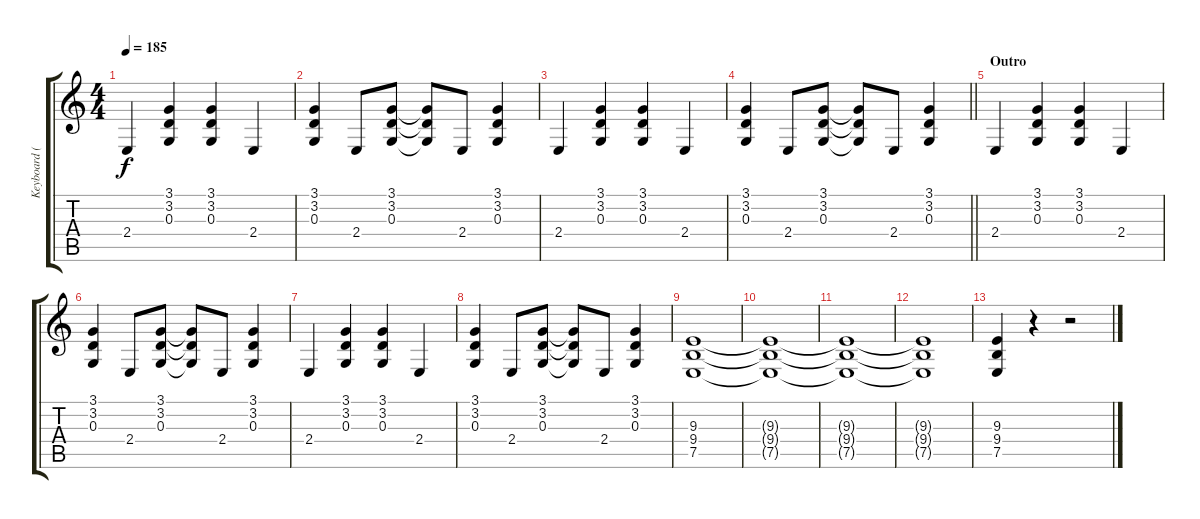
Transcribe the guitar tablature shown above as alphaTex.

\track ("Keyboard (Optional Rhythm Guitar)" "Keyboard (") {instrument drawbarorgan}
\staff {score tabs}
\tuning (E4 B3 G3 D3 A2 E2) {hide}
\ts (4 4)
\tempo 185
\clef g2
\ks c
2.4.4{dy f} (3.1 3.2 0.3).4 (3.1 3.2 0.3).4 2.4.4 |
(3.1 3.2 0.3).4 2.4.8 (3.1 3.2 0.3).8 (3.1{t} 3.2{t} 0.3{t}).8 2.4.8 (3.1 3.2 0.3).4 |
2.4.4 (3.1 3.2 0.3).4 (3.1 3.2 0.3).4 2.4.4 |
\barLineRight lightlight
(3.1 3.2 0.3).4 2.4.8 (3.1 3.2 0.3).8 (3.1{t} 3.2{t} 0.3{t}).8 2.4.8 (3.1 3.2 0.3).4 |
\section ("" "Outro")
2.4.4 (3.1 3.2 0.3).4 (3.1 3.2 0.3).4 2.4.4 |
(3.1 3.2 0.3).4 2.4.8 (3.1 3.2 0.3).8 (3.1{t} 3.2{t} 0.3{t}).8 2.4.8 (3.1 3.2 0.3).4 |
2.4.4 (3.1 3.2 0.3).4 (3.1 3.2 0.3).4 2.4.4 |
(3.1 3.2 0.3).4 2.4.8 (3.1 3.2 0.3).8 (3.1{t} 3.2{t} 0.3{t}).8 2.4.8 (3.1 3.2 0.3).4 |
(9.3 9.4 7.5).1 |
(9.3{t} 9.4{t} 7.5{t}).1 |
(9.3{t} 9.4{t} 7.5{t}).1 |
(9.3{t} 9.4{t} 7.5{t}).1 |
(9.3 9.4 7.5).4 r.4 r.2
